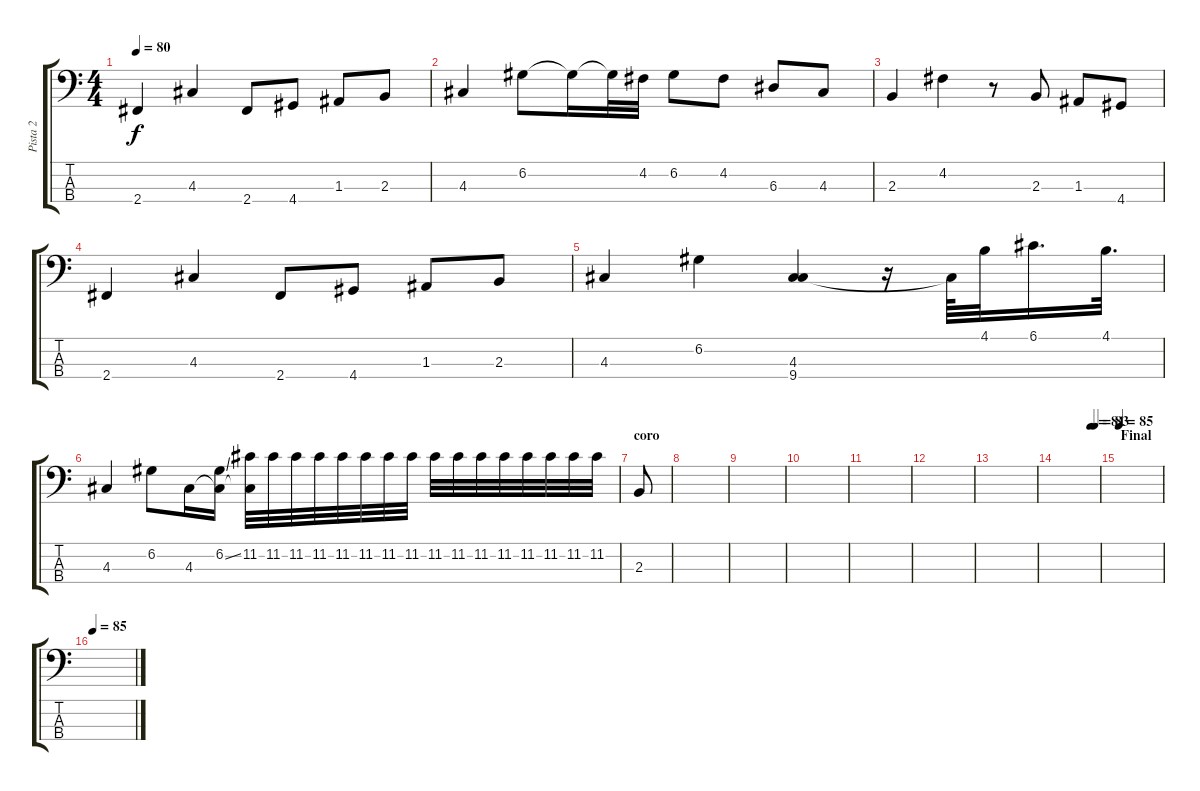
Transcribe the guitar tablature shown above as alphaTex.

\track ("Pista 2" "Pista 2") {instrument electricbassfinger}
\staff {score tabs}
\tuning (G2 D2 A1 E1) {hide}
\ts (4 4)
\tempo 80
\clef f4
\ks c
2.4.4{dy f} 4.3.4 2.4.8 4.4.8 1.3.8 2.3.8 |
4.3.4 6.2.8 6.2{t}.16 6.2{t}.32 4.2.32 6.2.8 4.2.8 6.3.8 4.3.8 |
2.3.4 4.2.4 r.8 2.3.8 1.3.8 4.4.8 |
2.4.4 4.3.4 2.4.8 4.4.8 1.3.8 2.3.8 |
4.3.4 6.2.4 (4.3 9.4).4 r.16 4.3{t}.64 4.1.32 6.1.16{d} 4.1.32{d} |
4.3.4 6.2.8 4.3.16 (6.2{ss} 4.3{t}).16 (11.2 4.3{t}).32 11.2.32 11.2.32 11.2.32 11.2.32 11.2.32 11.2.32 11.2.32 11.2.32 11.2.32 11.2.32 11.2.32 11.2.32 11.2.32 11.2.32 11.2.32 |
\section ("" "coro")
2.3.8 |
|
|
|
|
|
|
\tempo (81 0.8125)
\tempo (83 0.90625)
|
\section ("" "Final")
\tempo 85
|
\tempo 85
